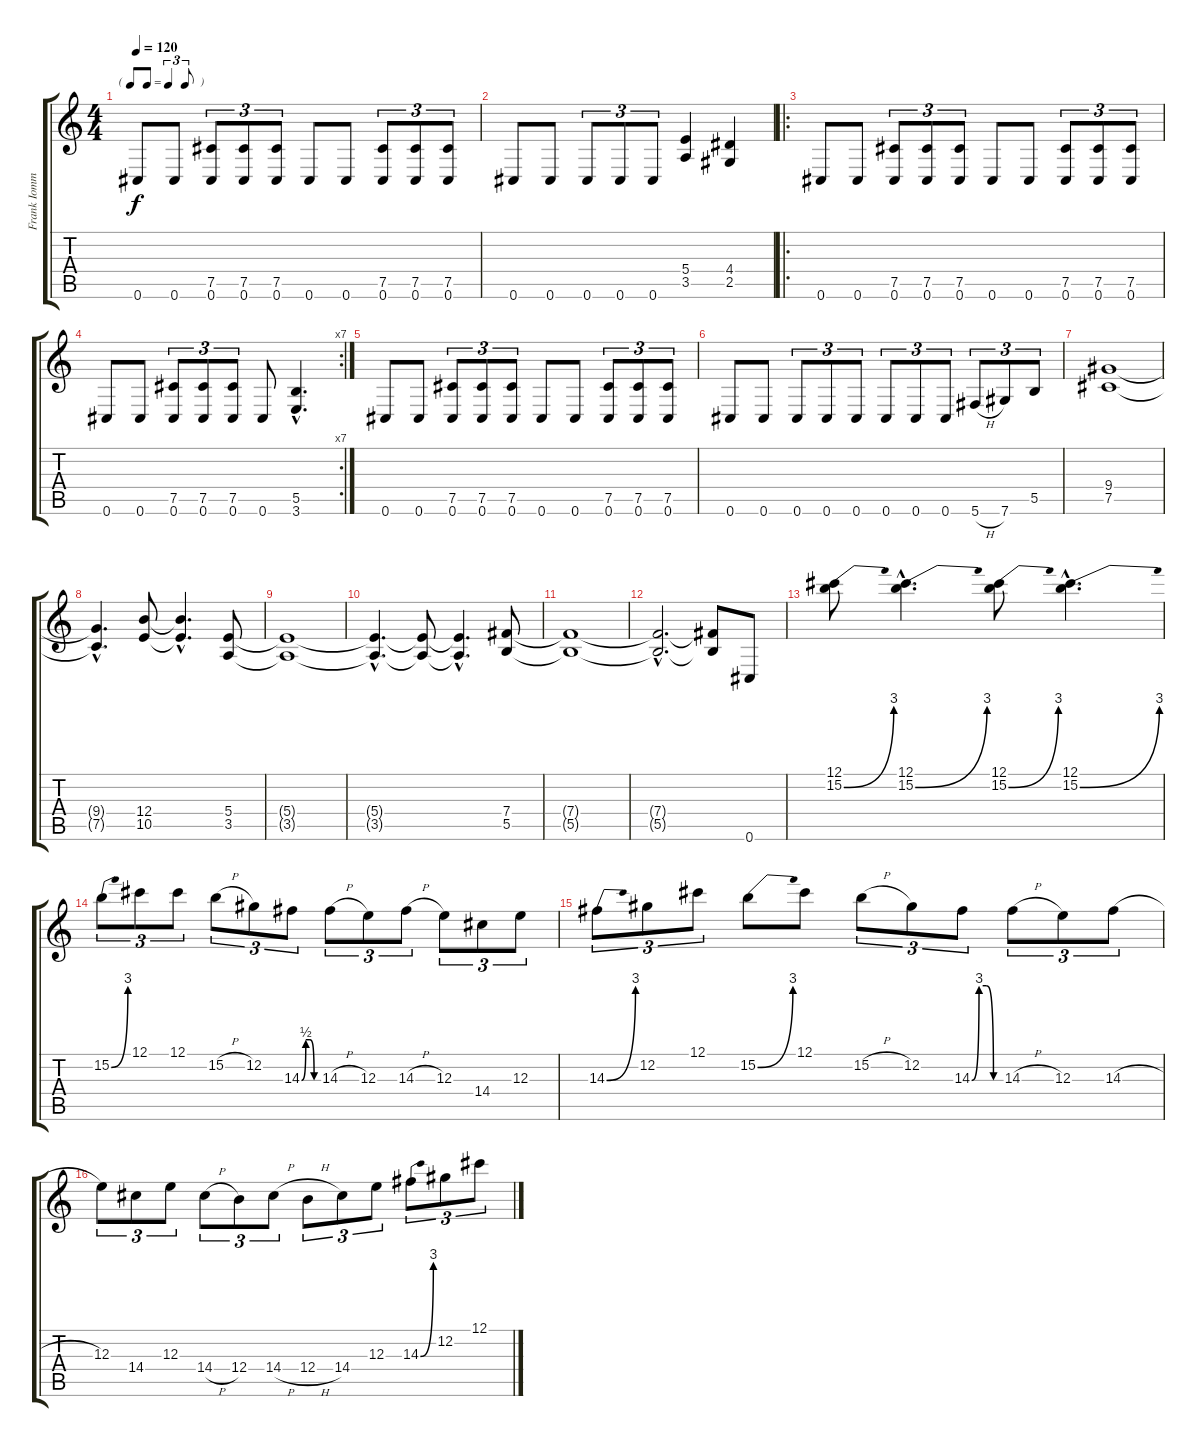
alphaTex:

\track ("Frank Iommi" "Frank Iomm") {instrument distortionguitar}
\staff {score tabs}
\tuning (Db4 Ab3 E3 B2 Gb2 Db2) {hide}
\ts (4 4)
\tf triplet8th
\tempo 120
\clef g2
\ks c
0.6.8{dy f} 0.6.8 (7.5 0.6).8{tu (3 2)} (7.5 0.6).8{tu (3 2)} (7.5 0.6).8{tu (3 2)} 0.6.8 0.6.8 (7.5 0.6).8{tu (3 2)} (7.5 0.6).8{tu (3 2)} (7.5 0.6).8{tu (3 2)} |
0.6.8 0.6.8 0.6.8{tu (3 2)} 0.6.8{tu (3 2)} 0.6.8{tu (3 2)} (5.4 3.5).4 (4.4 2.5).4 |
\ro
0.6.8 0.6.8 (7.5 0.6).8{tu (3 2)} (7.5 0.6).8{tu (3 2)} (7.5 0.6).8{tu (3 2)} 0.6.8 0.6.8 (7.5 0.6).8{tu (3 2)} (7.5 0.6).8{tu (3 2)} (7.5 0.6).8{tu (3 2)} |
\rc 7
0.6.8 0.6.8 (7.5 0.6).8{tu (3 2)} (7.5 0.6).8{tu (3 2)} (7.5 0.6).8{tu (3 2)} 0.6.8 (5.5{hac} 3.6{hac}).4{d} |
0.6.8 0.6.8 (7.5 0.6).8{tu (3 2)} (7.5 0.6).8{tu (3 2)} (7.5 0.6).8{tu (3 2)} 0.6.8 0.6.8 (7.5 0.6).8{tu (3 2)} (7.5 0.6).8{tu (3 2)} (7.5 0.6).8{tu (3 2)} |
0.6.8 0.6.8 0.6.8{tu (3 2)} 0.6.8{tu (3 2)} 0.6.8{tu (3 2)} 0.6.8{tu (3 2)} 0.6.8{tu (3 2)} 0.6.8{tu (3 2)} 5.6{h}.8{tu (3 2)} 7.6.8{tu (3 2)} 5.5.8{tu (3 2)} |
(9.4 7.5).1 |
(9.4{hac t} 7.5{hac t}).4{d} (12.4 10.5).8 (12.4{hac t} 10.5{hac t}).4{d} (5.4 3.5).8 |
(5.4{t} 3.5{t}).1 |
(5.4{hac t} 3.5{hac t}).4{d} (5.4{t} 3.5{t}).8 (5.4{hac t} 3.5{hac t}).4{d} (7.4 5.5).8 |
(7.4{t} 5.5{t}).1 |
(7.4{hac t} 5.5{hac t}).2{d} (7.4{t} 5.5{t}).8 0.6.8 |
(12.1 15.2{be (bend 0 0 60 12)}).8 (12.1{hac} 15.2{be (bend 0 0 60 12) hac}).4{d} (12.1 15.2{be (bend 0 0 60 12)}).8 (12.1{hac} 15.2{be (bend 0 0 60 12) hac}).4{d} |
15.2{be (bend 0 0 60 12)}.8{tu (3 2)} 12.1.8{tu (3 2)} 12.1.8{tu (3 2)} 15.2{h}.8{tu (3 2)} 12.2.8{tu (3 2)} 14.3{be (custom 0 0 15 2 30 2 45 0 60 0)}.8{tu (3 2)} 14.3{h}.8{tu (3 2)} 12.3.8{tu (3 2)} 14.3{h}.8{tu (3 2)} 12.3.8{tu (3 2)} 14.4.8{tu (3 2)} 12.3.8{tu (3 2)} |
14.3{be (bend 0 0 60 12)}.8{tu (3 2)} 12.2.8{tu (3 2)} 12.1.8{tu (3 2)} 15.2{be (bend 0 0 60 12)}.8 12.1.8 15.2{h}.8{tu (3 2)} 12.2.8{tu (3 2)} 14.3{be (custom 0 0 15 12 30 12 45 0 60 0)}.8{tu (3 2)} 14.3{h}.8{tu (3 2)} 12.3.8{tu (3 2)} 14.3{h}.8{tu (3 2)} |
12.3.8{tu (3 2)} 14.4.8{tu (3 2)} 12.3.8{tu (3 2)} 14.4{h}.8{tu (3 2)} 12.4.8{tu (3 2)} 14.4{h}.8{tu (3 2)} 12.4{h}.8{tu (3 2)} 14.4.8{tu (3 2)} 12.3.8{tu (3 2)} 14.3{be (bend 0 0 60 12)}.8{tu (3 2)} 12.2.8{tu (3 2)} 12.1.8{tu (3 2)}
